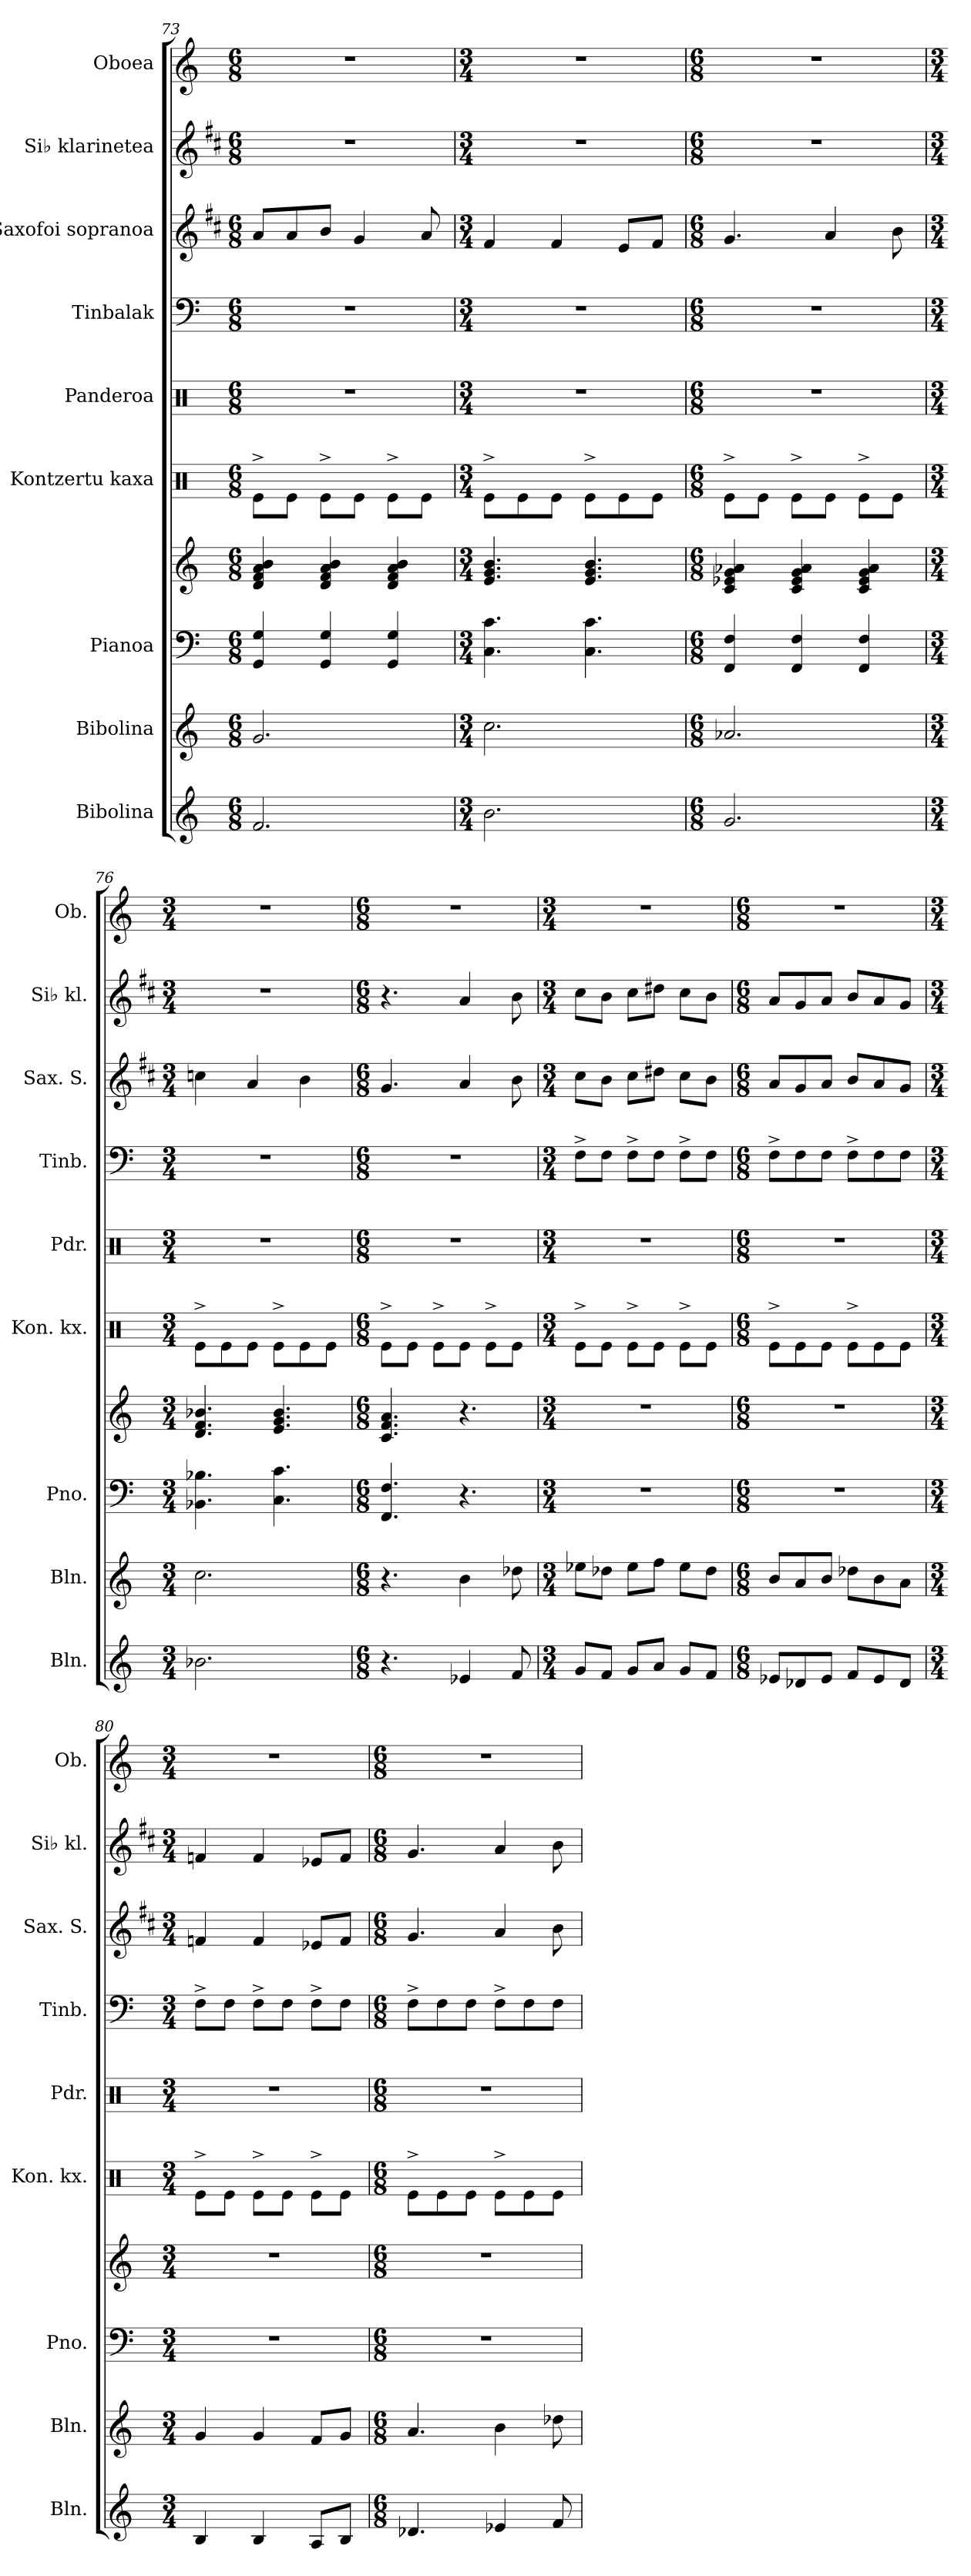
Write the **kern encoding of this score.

**kern	**kern	**kern	**kern	**kern	**kern	**kern	**kern	**kern	**kern
*part9	*part8	*part7	*part7	*part6	*part5	*part4	*part3	*part2	*part1
*staff10	*staff9	*staff8	*staff7	*staff6	*staff5	*staff4	*staff3	*staff2	*staff1
*I"Bibolina	*I"Bibolina	*I"Pianoa	*	*I"Kontzertu kaxa	*I"Panderoa	*I"Tinbalak	*I"Saxofoi sopranoa	*I"Si♭ klarinetea	*I"Oboea
*I'Bln.	*I'Bln.	*I'Pno.	*	*I'Kon. kx.	*I'Pdr.	*I'Tinb.	*I'Sax. S.	*I'Si♭ kl.	*I'Ob.
*clefG2	*clefG2	*clefF4	*clefG2	*clefX	*clefX	*clefF4	*clefG2	*clefG2	*clefG2
*	*	*	*	*	*	*	*ITrd1c2	*ITrd1c2	*
*k[]	*k[]	*k[]	*k[]	*k[]	*k[]	*k[]	*k[]	*k[]	*k[]
*M6/8	*M6/8	*M6/8	*M6/8	*M6/8	*M6/8	*M6/8	*M6/8	*M6/8	*M6/8
=73	=73	=73	=73	=73	=73	=73	=73	=73	=73
2.f/	2.g/	4GG/ 4G/	4d/ 4f/ 4a/ 4b/	8Re^\L	2.r	2.r	8g/L	2.r	2.r
.	.	.	.	8Re\J	.	.	8g/	.	.
.	.	4GG/ 4G/	4d/ 4f/ 4a/ 4b/	8Re^\L	.	.	8a/J	.	.
.	.	.	.	8Re\J	.	.	4f/	.	.
.	.	4GG/ 4G/	4d/ 4f/ 4a/ 4b/	8Re^\L	.	.	.	.	.
.	.	.	.	8Re\J	.	.	8g/	.	.
=74	=74	=74	=74	=74	=74	=74	=74	=74	=74
*M3/4	*M3/4	*M3/4	*M3/4	*M3/4	*M3/4	*M3/4	*M3/4	*M3/4	*M3/4
2.b\	2.cc\	4.C\ 4.c\	4.e/ 4.g/ 4.b/	8Re^\L	2.r	2.r	4e/	2.r	2.r
.	.	.	.	8Re\	.	.	.	.	.
.	.	.	.	8Re\J	.	.	4e/	.	.
.	.	4.C\ 4.c\	4.e/ 4.g/ 4.b/	8Re^\L	.	.	.	.	.
.	.	.	.	8Re\	.	.	8d/L	.	.
.	.	.	.	8Re\J	.	.	8e/J	.	.
=75	=75	=75	=75	=75	=75	=75	=75	=75	=75
*M6/8	*M6/8	*M6/8	*M6/8	*M6/8	*M6/8	*M6/8	*M6/8	*M6/8	*M6/8
2.g/	2.a-X/	4FF/ 4F/	4c/ 4e-X/ 4g/ 4a-X/	8Re^\L	2.r	2.r	4.f/	2.r	2.r
.	.	.	.	8Re\J	.	.	.	.	.
.	.	4FF/ 4F/	4c/ 4e-/ 4g/ 4a-/	8Re^\L	.	.	.	.	.
.	.	.	.	8Re\J	.	.	4g/	.	.
.	.	4FF/ 4F/	4c/ 4e-/ 4g/ 4a-/	8Re^\L	.	.	.	.	.
.	.	.	.	8Re\J	.	.	8a\	.	.
=76	=76	=76	=76	=76	=76	=76	=76	=76	=76
*M3/4	*M3/4	*M3/4	*M3/4	*M3/4	*M3/4	*M3/4	*M3/4	*M3/4	*M3/4
2.b-X\	2.cc\	4.BB-X\ 4.B-X\	4.d/ 4.f/ 4.b-X/	8Re^\L	2.r	2.r	4b-X\	2.r	2.r
.	.	.	.	8Re\	.	.	.	.	.
.	.	.	.	8Re\J	.	.	4g/	.	.
.	.	4.C\ 4.c\	4.e/ 4.g/ 4.b-/	8Re^\L	.	.	.	.	.
.	.	.	.	8Re\	.	.	4a\	.	.
.	.	.	.	8Re\J	.	.	.	.	.
!!LO:PB:g=z
=77	=77	=77	=77	=77	=77	=77	=77	=77	=77
*M6/8	*M6/8	*M6/8	*M6/8	*M6/8	*M6/8	*M6/8	*M6/8	*M6/8	*M6/8
4.r	4.r	4.FF/ 4.F/	4.c/ 4.f/ 4.a/	8Re^\L	2.r	2.r	4.f/	4.r	2.r
.	.	.	.	8Re\J	.	.	.	.	.
.	.	.	.	8Re^\L	.	.	.	.	.
4e-X/	4b\	4.r	4.r	8Re\J	.	.	4g/	4g/	.
.	.	.	.	8Re^\L	.	.	.	.	.
8f/	8dd-X\	.	.	8Re\J	.	.	8a\	8a\	.
=78	=78	=78	=78	=78	=78	=78	=78	=78	=78
*M3/4	*M3/4	*M3/4	*M3/4	*M3/4	*M3/4	*M3/4	*M3/4	*M3/4	*M3/4
8g/L	8ee-X\L	2.r	2.r	8Re^\L	2.r	8F^\L	8b\L	8b\L	2.r
8f/J	8dd-X\J	.	.	8Re\J	.	8F\J	8a\J	8a\J	.
8g/L	8ee-\L	.	.	8Re^\L	.	8F^\L	8b\L	8b\L	.
8a/J	8ff\J	.	.	8Re\J	.	8F\J	8cc#X\J	8cc#X\J	.
8g/L	8ee-\L	.	.	8Re^\L	.	8F^\L	8b\L	8b\L	.
8f/J	8dd-\J	.	.	8Re\J	.	8F\J	8a\J	8a\J	.
=79	=79	=79	=79	=79	=79	=79	=79	=79	=79
*M6/8	*M6/8	*M6/8	*M6/8	*M6/8	*M6/8	*M6/8	*M6/8	*M6/8	*M6/8
8e-X/L	8b/L	2.r	2.r	8Re^\L	2.r	8F^\L	8g/L	8g/L	2.r
8d-X/	8a/	.	.	8Re\	.	8F\	8f/	8f/	.
8e-/J	8b/J	.	.	8Re\J	.	8F\J	8g/J	8g/J	.
8f/L	8dd-X\L	.	.	8Re^\L	.	8F^\L	8a/L	8a/L	.
8e-/	8b\	.	.	8Re\	.	8F\	8g/	8g/	.
8d-/J	8a\J	.	.	8Re\J	.	8F\J	8f/J	8f/J	.
=80	=80	=80	=80	=80	=80	=80	=80	=80	=80
*M3/4	*M3/4	*M3/4	*M3/4	*M3/4	*M3/4	*M3/4	*M3/4	*M3/4	*M3/4
4B/	4g/	2.r	2.r	8Re^\L	2.r	8F^\L	4e-X/	4e-X/	2.r
.	.	.	.	8Re\J	.	8F\J	.	.	.
4B/	4g/	.	.	8Re^\L	.	8F^\L	4e-/	4e-/	.
.	.	.	.	8Re\J	.	8F\J	.	.	.
8A/L	8f/L	.	.	8Re^\L	.	8F^\L	8d-X/L	8d-X/L	.
8B/J	8g/J	.	.	8Re\J	.	8F\J	8e-/J	8e-/J	.
!!LO:PB:g=z
=81	=81	=81	=81	=81	=81	=81	=81	=81	=81
*M6/8	*M6/8	*M6/8	*M6/8	*M6/8	*M6/8	*M6/8	*M6/8	*M6/8	*M6/8
4.d-X/	4.a/	2.r	2.r	8Re^\L	2.r	8F^\L	4.f/	4.f/	2.r
.	.	.	.	8Re\	.	8F\	.	.	.
.	.	.	.	8Re\J	.	8F\J	.	.	.
4e-X/	4b\	.	.	8Re^\L	.	8F^\L	4g/	4g/	.
.	.	.	.	8Re\	.	8F\	.	.	.
8f/	8dd-X\	.	.	8Re\J	.	8F\J	8a\	8a\	.
=	=	=	=	=	=	=	=	=	=
*-	*-	*-	*-	*-	*-	*-	*-	*-	*-
